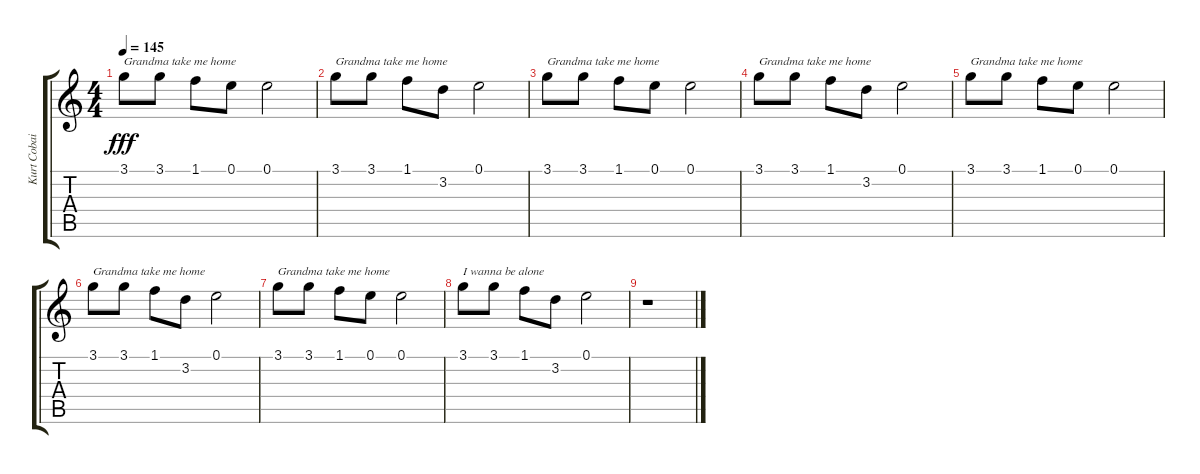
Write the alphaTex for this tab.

\track ("Kurt Cobain - Vocals" "Kurt Cobai") {instrument overdrivenguitar}
\staff {score tabs}
\tuning (E4 B3 G3 D3 A2 E2) {hide}
\ts (4 4)
\tempo 145
\clef g2
\ks c
3.1.8{txt "Grandma take me home" dy fff} 3.1.8 1.1.8 0.1.8 0.1.2 |
3.1.8{txt "Grandma take me home"} 3.1.8 1.1.8 3.2.8 0.1.2 |
3.1.8{txt "Grandma take me home"} 3.1.8 1.1.8 0.1.8 0.1.2 |
3.1.8{txt "Grandma take me home"} 3.1.8 1.1.8 3.2.8 0.1.2 |
3.1.8{txt "Grandma take me home"} 3.1.8 1.1.8 0.1.8 0.1.2 |
3.1.8{txt "Grandma take me home"} 3.1.8 1.1.8 3.2.8 0.1.2 |
3.1.8{txt "Grandma take me home"} 3.1.8 1.1.8 0.1.8 0.1.2 |
3.1.8{txt "I wanna be alone"} 3.1.8 1.1.8 3.2.8 0.1.2 |
r.1
